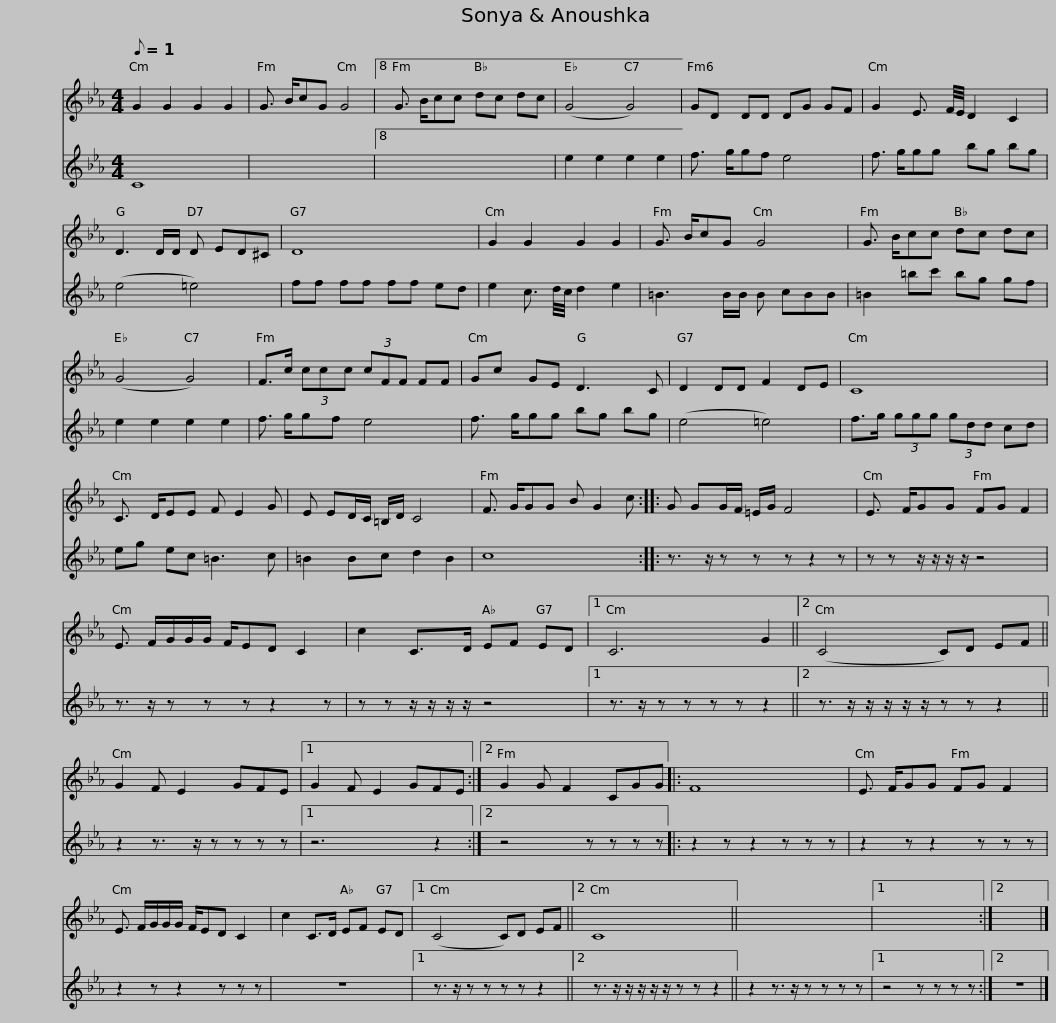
X:1
%%score 1 2
L:1/8
Q:1/8=1
M:4/4
I:linebreak $
K:Cmin
V:1 treble
V:2 treble
V:1
 G2 G2 G2 G2 | G3/2 B/cG G4 |8 G3/2 B/cc dc dc | (G4 G4) | GD DD DG GF | %5
 G2 E3/2 F/4E/4 D2 C2 |$ D3 D/D/ D ED^C | D8 | G2 G2 G2 G2 | G3/2 B/cG G4 | %10
 G3/2 B/cc dc dc |$ (G4 G4) | F>c (3ccc (3cFF FF | Gc GE D3 C | D2 DD F2 DE | %15
 C8 |$ C3/2 D/EE F E2 G | E ED/C/ =B,/D/ C4 | F3/2 G/GG B G2 c :: G GG/F/ =E/G/ F4 |$ %20
 E3/2 F/GG FG F2 | E3/2 F/G/G/G/ F/ED C2 | c2 C>D EF ED |1 C6 G2 ||2$ (C4 C)D EF || %25
 G2 F E2 GFE |1 G2 F E2 GFE :|2 G2 G F2 CGG |: F8 |$ E3/2 F/GG FG F2 | %30
 E3/2 F/G/G/G/ F/ED C2 | c2 C>D EF ED |1 (C4 C)D EF ||2 C8 ||$ x8 |1 %35
 x8 :|2 x8 |] %37
V:2
 C8 | x8 |8 x8 | e2 e2 e2 e2 | f3/2 g/gf e4 | %5
 f3/2 g/gg bg bg |$ (e4 =e4) | ff ff ff ed | e2 c3/2 d/4c/4 d2 e2 | =B3 B/B/ B cBB | %10
 =B2 =bc' bg gf |$ e2 e2 e2 e2 | f3/2 g/gf e4 | f3/2 g/gg bg bg | (e4 =e4) | %15
 f>g (3ggg (3gdd cd |$ eg ec =B3 c | =B2 Bc d2 B2 | c8 :: z3/2 z/ z z z z2 z |$ %20
 z z z/ z/ z/ z/ z4 | z3/2 z/ z z z z2 z | z z z/ z/ z/ z/ z4 |1 z3/2 z/ z z z z z2 ||2$ z3/2 z/ z/ z/ z/ z/ z z z2 || %25
 z2 z3/2 z/ z z z z |1 z6 z2 :|2 z4 z z z z |: z2 z z2 z z z |$ z2 z z2 z z z | %30
 z2 z z2 z z z | z8 |1 z3/2 z/ z z z z z2 ||2 z3/2 z/ z/ z/ z/ z/ z z z2 ||$ z2 z3/2 z/ z z z z |1 %35
 z4 z z z z :|2 z8 |] %37
